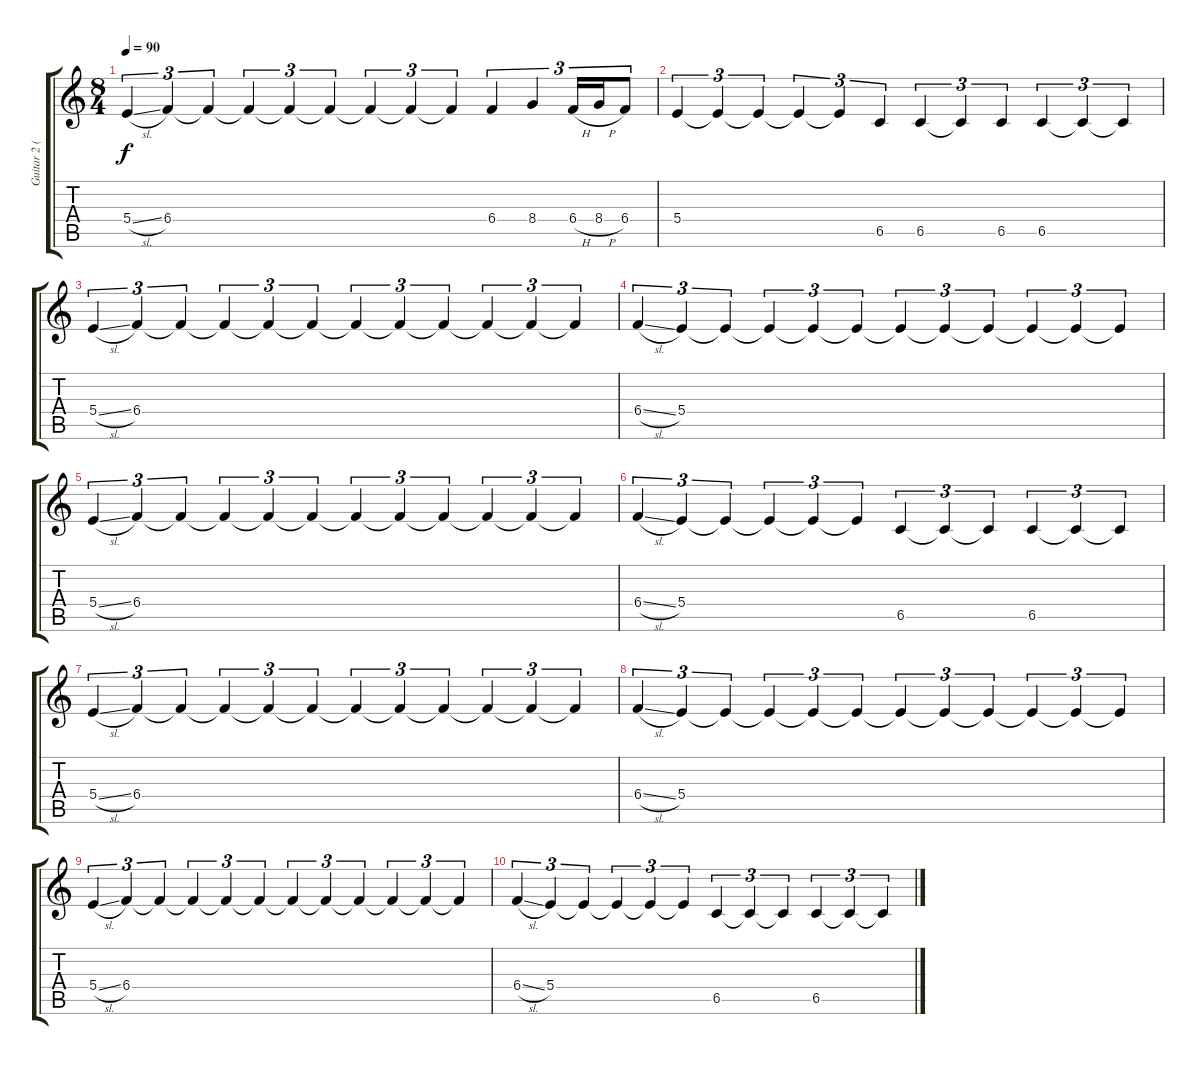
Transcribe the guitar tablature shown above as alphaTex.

\track ("Guitar 2 (Distortion)" "Guitar 2 (") {instrument distortionguitar}
\staff {score tabs}
\tuning (Db4 Ab3 E3 B2 Gb2 Db2) {hide}
\ts (8 4)
\tempo 90
\clef g2
\ks c
5.4{sl}.4{tu (3 2) dy f} 6.4.4{tu (3 2)} 6.4{t}.4{tu (3 2)} 6.4{t}.4{tu (3 2)} 6.4{t}.4{tu (3 2)} 6.4{t}.4{tu (3 2)} 6.4{t}.4{tu (3 2)} 6.4{t}.4{tu (3 2)} 6.4{t}.4{tu (3 2)} 6.4.4{tu (3 2)} 8.4.4{tu (3 2)} 6.4{h}.16{tu (3 2)} 8.4{h}.16{tu (3 2)} 6.4.8{tu (3 2)} |
5.4.4{tu (3 2)} 5.4{t}.4{tu (3 2)} 5.4{t}.4{tu (3 2)} 5.4{t}.4{tu (3 2)} 5.4{t}.4{tu (3 2)} 6.5.4{tu (3 2)} 6.5.4{tu (3 2)} 6.5{t}.4{tu (3 2)} 6.5.4{tu (3 2)} 6.5.4{tu (3 2)} 6.5{t}.4{tu (3 2)} 6.5{t}.4{tu (3 2)} |
5.4{sl}.4{tu (3 2)} 6.4.4{tu (3 2)} 6.4{t}.4{tu (3 2)} 6.4{t}.4{tu (3 2)} 6.4{t}.4{tu (3 2)} 6.4{t}.4{tu (3 2)} 6.4{t}.4{tu (3 2)} 6.4{t}.4{tu (3 2)} 6.4{t}.4{tu (3 2)} 6.4{t}.4{tu (3 2)} 6.4{t}.4{tu (3 2)} 6.4{t}.4{tu (3 2)} |
6.4{sl}.4{tu (3 2)} 5.4.4{tu (3 2)} 5.4{t}.4{tu (3 2)} 5.4{t}.4{tu (3 2)} 5.4{t}.4{tu (3 2)} 5.4{t}.4{tu (3 2)} 5.4{t}.4{tu (3 2)} 5.4{t}.4{tu (3 2)} 5.4{t}.4{tu (3 2)} 5.4{t}.4{tu (3 2)} 5.4{t}.4{tu (3 2)} 5.4{t}.4{tu (3 2)} |
5.4{sl}.4{tu (3 2)} 6.4.4{tu (3 2)} 6.4{t}.4{tu (3 2)} 6.4{t}.4{tu (3 2)} 6.4{t}.4{tu (3 2)} 6.4{t}.4{tu (3 2)} 6.4{t}.4{tu (3 2)} 6.4{t}.4{tu (3 2)} 6.4{t}.4{tu (3 2)} 6.4{t}.4{tu (3 2)} 6.4{t}.4{tu (3 2)} 6.4{t}.4{tu (3 2)} |
6.4{sl}.4{tu (3 2)} 5.4.4{tu (3 2)} 5.4{t}.4{tu (3 2)} 5.4{t}.4{tu (3 2)} 5.4{t}.4{tu (3 2)} 5.4{t}.4{tu (3 2)} 6.5.4{tu (3 2)} 6.5{t}.4{tu (3 2)} 6.5{t}.4{tu (3 2)} 6.5.4{tu (3 2)} 6.5{t}.4{tu (3 2)} 6.5{t}.4{tu (3 2)} |
5.4{sl}.4{tu (3 2)} 6.4.4{tu (3 2)} 6.4{t}.4{tu (3 2)} 6.4{t}.4{tu (3 2)} 6.4{t}.4{tu (3 2)} 6.4{t}.4{tu (3 2)} 6.4{t}.4{tu (3 2)} 6.4{t}.4{tu (3 2)} 6.4{t}.4{tu (3 2)} 6.4{t}.4{tu (3 2)} 6.4{t}.4{tu (3 2)} 6.4{t}.4{tu (3 2)} |
6.4{sl}.4{tu (3 2)} 5.4.4{tu (3 2)} 5.4{t}.4{tu (3 2)} 5.4{t}.4{tu (3 2)} 5.4{t}.4{tu (3 2)} 5.4{t}.4{tu (3 2)} 5.4{t}.4{tu (3 2)} 5.4{t}.4{tu (3 2)} 5.4{t}.4{tu (3 2)} 5.4{t}.4{tu (3 2)} 5.4{t}.4{tu (3 2)} 5.4{t}.4{tu (3 2)} |
5.4{sl}.4{tu (3 2)} 6.4.4{tu (3 2)} 6.4{t}.4{tu (3 2)} 6.4{t}.4{tu (3 2)} 6.4{t}.4{tu (3 2)} 6.4{t}.4{tu (3 2)} 6.4{t}.4{tu (3 2)} 6.4{t}.4{tu (3 2)} 6.4{t}.4{tu (3 2)} 6.4{t}.4{tu (3 2)} 6.4{t}.4{tu (3 2)} 6.4{t}.4{tu (3 2)} |
6.4{sl}.4{tu (3 2)} 5.4.4{tu (3 2)} 5.4{t}.4{tu (3 2)} 5.4{t}.4{tu (3 2)} 5.4{t}.4{tu (3 2)} 5.4{t}.4{tu (3 2)} 6.5.4{tu (3 2)} 6.5{t}.4{tu (3 2)} 6.5{t}.4{tu (3 2)} 6.5.4{tu (3 2)} 6.5{t}.4{tu (3 2)} 6.5{t}.4{tu (3 2)}
